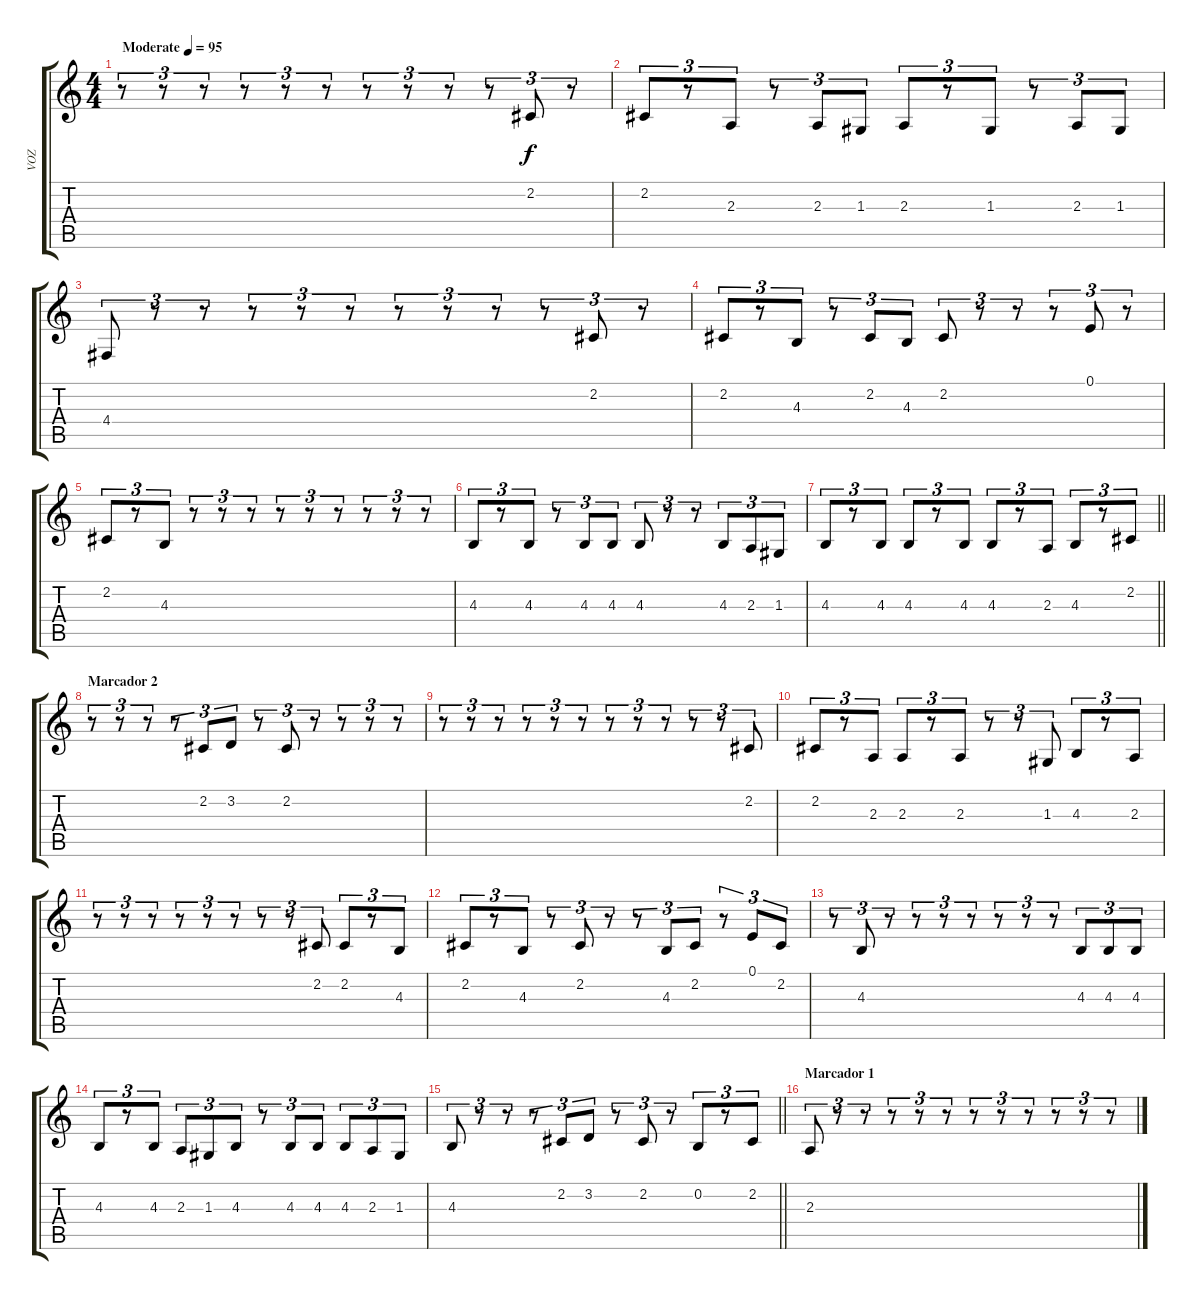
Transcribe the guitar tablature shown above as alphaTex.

\track ("VOZ" "VOZ") {instrument harpsichord}
\staff {score tabs}
\tuning (E4 B3 G3 D3 A2 E2) {hide}
\ts (4 4)
\tempo (95 "Moderate")
\clef g2
\ks c
r.8{tu (3 2) dy f instrument harpsichord} r.8{tu (3 2)} r.8{tu (3 2)} r.8{tu (3 2)} r.8{tu (3 2)} r.8{tu (3 2)} r.8{tu (3 2)} r.8{tu (3 2)} r.8{tu (3 2)} r.8{tu (3 2)} 2.2.8{tu (3 2)} r.8{tu (3 2)} |
2.2.8{tu (3 2)} r.8{tu (3 2)} 2.3.8{tu (3 2)} r.8{tu (3 2)} 2.3.8{tu (3 2)} 1.3.8{tu (3 2)} 2.3.8{tu (3 2)} r.8{tu (3 2)} 1.3.8{tu (3 2)} r.8{tu (3 2)} 2.3.8{tu (3 2)} 1.3.8{tu (3 2)} |
4.4.8{tu (3 2)} r.8{tu (3 2)} r.8{tu (3 2)} r.8{tu (3 2)} r.8{tu (3 2)} r.8{tu (3 2)} r.8{tu (3 2)} r.8{tu (3 2)} r.8{tu (3 2)} r.8{tu (3 2)} 2.2.8{tu (3 2)} r.8{tu (3 2)} |
2.2.8{tu (3 2)} r.8{tu (3 2)} 4.3.8{tu (3 2)} r.8{tu (3 2)} 2.2.8{tu (3 2)} 4.3.8{tu (3 2)} 2.2.8{tu (3 2)} r.8{tu (3 2)} r.8{tu (3 2)} r.8{tu (3 2)} 0.1.8{tu (3 2)} r.8{tu (3 2)} |
2.2.8{tu (3 2)} r.8{tu (3 2)} 4.3.8{tu (3 2)} r.8{tu (3 2)} r.8{tu (3 2)} r.8{tu (3 2)} r.8{tu (3 2)} r.8{tu (3 2)} r.8{tu (3 2)} r.8{tu (3 2)} r.8{tu (3 2)} r.8{tu (3 2)} |
4.3.8{tu (3 2)} r.8{tu (3 2)} 4.3.8{tu (3 2)} r.8{tu (3 2)} 4.3.8{tu (3 2)} 4.3.8{tu (3 2)} 4.3.8{tu (3 2)} r.8{tu (3 2)} r.8{tu (3 2)} 4.3.8{tu (3 2)} 2.3.8{tu (3 2)} 1.3.8{tu (3 2)} |
\barLineRight lightlight
4.3.8{tu (3 2)} r.8{tu (3 2)} 4.3.8{tu (3 2)} 4.3.8{tu (3 2)} r.8{tu (3 2)} 4.3.8{tu (3 2)} 4.3.8{tu (3 2)} r.8{tu (3 2)} 2.3.8{tu (3 2)} 4.3.8{tu (3 2)} r.8{tu (3 2)} 2.2.8{tu (3 2)} |
\section ("" "Marcador 2")
r.8{tu (3 2)} r.8{tu (3 2)} r.8{tu (3 2)} r.8{tu (3 2)} 2.2.8{tu (3 2)} 3.2.8{tu (3 2)} r.8{tu (3 2)} 2.2.8{tu (3 2)} r.8{tu (3 2)} r.8{tu (3 2)} r.8{tu (3 2)} r.8{tu (3 2)} |
r.8{tu (3 2)} r.8{tu (3 2)} r.8{tu (3 2)} r.8{tu (3 2)} r.8{tu (3 2)} r.8{tu (3 2)} r.8{tu (3 2)} r.8{tu (3 2)} r.8{tu (3 2)} r.8{tu (3 2)} r.8{tu (3 2)} 2.2.8{tu (3 2)} |
2.2.8{tu (3 2)} r.8{tu (3 2)} 2.3.8{tu (3 2)} 2.3.8{tu (3 2)} r.8{tu (3 2)} 2.3.8{tu (3 2)} r.8{tu (3 2)} r.8{tu (3 2)} 1.3.8{tu (3 2)} 4.3.8{tu (3 2)} r.8{tu (3 2)} 2.3.8{tu (3 2)} |
r.8{tu (3 2)} r.8{tu (3 2)} r.8{tu (3 2)} r.8{tu (3 2)} r.8{tu (3 2)} r.8{tu (3 2)} r.8{tu (3 2)} r.8{tu (3 2)} 2.2.8{tu (3 2)} 2.2.8{tu (3 2)} r.8{tu (3 2)} 4.3.8{tu (3 2)} |
2.2.8{tu (3 2)} r.8{tu (3 2)} 4.3.8{tu (3 2)} r.8{tu (3 2)} 2.2.8{tu (3 2)} r.8{tu (3 2)} r.8{tu (3 2)} 4.3.8{tu (3 2)} 2.2.8{tu (3 2)} r.8{tu (3 2)} 0.1.8{tu (3 2)} 2.2.8{tu (3 2)} |
r.8{tu (3 2)} 4.3.8{tu (3 2)} r.8{tu (3 2)} r.8{tu (3 2)} r.8{tu (3 2)} r.8{tu (3 2)} r.8{tu (3 2)} r.8{tu (3 2)} r.8{tu (3 2)} 4.3.8{tu (3 2)} 4.3.8{tu (3 2)} 4.3.8{tu (3 2)} |
4.3.8{tu (3 2)} r.8{tu (3 2)} 4.3.8{tu (3 2)} 2.3.8{tu (3 2)} 1.3.8{tu (3 2)} 4.3.8{tu (3 2)} r.8{tu (3 2)} 4.3.8{tu (3 2)} 4.3.8{tu (3 2)} 4.3.8{tu (3 2)} 2.3.8{tu (3 2)} 1.3.8{tu (3 2)} |
\barLineRight lightlight
4.3.8{tu (3 2)} r.8{tu (3 2)} r.8{tu (3 2)} r.8{tu (3 2)} 2.2.8{tu (3 2)} 3.2.8{tu (3 2)} r.8{tu (3 2)} 2.2.8{tu (3 2)} r.8{tu (3 2)} 0.2.8{tu (3 2)} r.8{tu (3 2)} 2.2.8{tu (3 2)} |
\section ("" "Marcador 1")
2.3.8{tu (3 2)} r.8{tu (3 2)} r.8{tu (3 2)} r.8{tu (3 2)} r.8{tu (3 2)} r.8{tu (3 2)} r.8{tu (3 2)} r.8{tu (3 2)} r.8{tu (3 2)} r.8{tu (3 2)} r.8{tu (3 2)} r.8{tu (3 2)}
